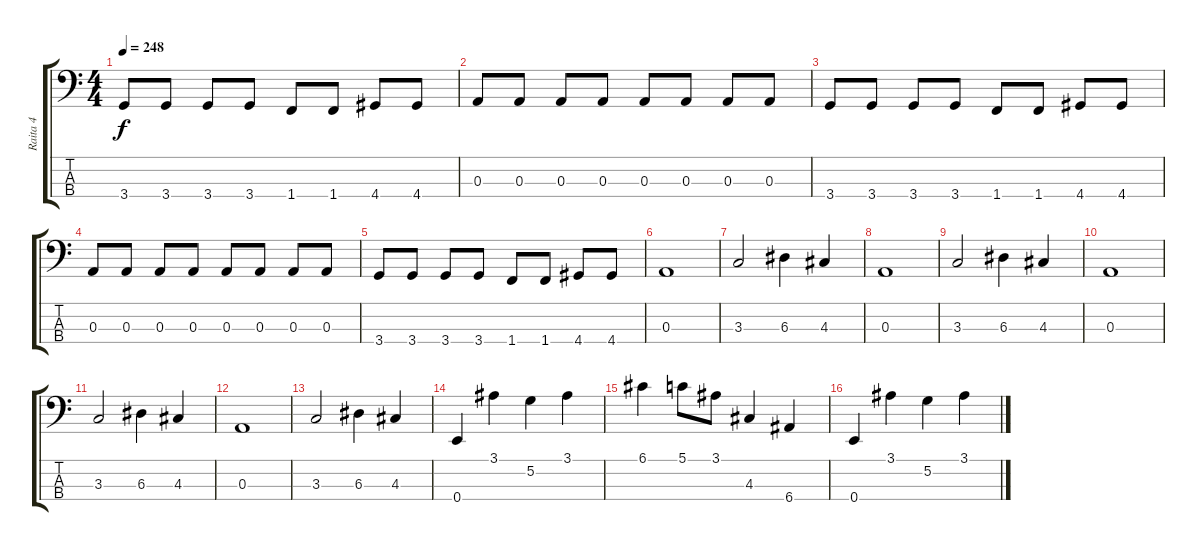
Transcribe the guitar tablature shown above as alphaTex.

\track ("Raita 4" "Raita 4") {instrument overdrivenguitar}
\staff {score tabs}
\tuning (G2 D2 A1 E1) {hide}
\ts (4 4)
\tempo 248
\clef f4
\ks c
3.4.8{dy f} 3.4.8 3.4.8 3.4.8 1.4.8 1.4.8 4.4.8 4.4.8 |
0.3.8 0.3.8 0.3.8 0.3.8 0.3.8 0.3.8 0.3.8 0.3.8 |
3.4.8 3.4.8 3.4.8 3.4.8 1.4.8 1.4.8 4.4.8 4.4.8 |
0.3.8 0.3.8 0.3.8 0.3.8 0.3.8 0.3.8 0.3.8 0.3.8 |
3.4.8 3.4.8 3.4.8 3.4.8 1.4.8 1.4.8 4.4.8 4.4.8 |
0.3.1 |
3.3.2 6.3.4 4.3.4 |
0.3.1 |
3.3.2 6.3.4 4.3.4 |
0.3.1 |
3.3.2 6.3.4 4.3.4 |
0.3.1 |
3.3.2 6.3.4 4.3.4 |
0.4.4 3.1.4 5.2.4 3.1.4 |
6.1.4 5.1.8 3.1.8 4.3.4 6.4.4 |
0.4.4 3.1.4 5.2.4 3.1.4
